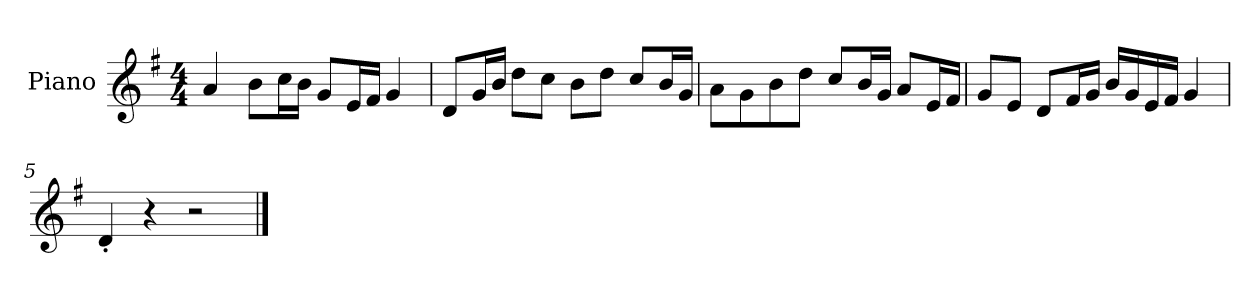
**kern
*part1
*staff1
*I"Piano
*I'P-no
*clefG2
*k[f#]
*M4/4
*MM90
=1
4a/
8b\L
16cc\L
16b\JJ
8g/L
16e/L
16f#/JJ
4g/
=2
8d/L
16g/L
16b/JJ
8dd\L
8cc\J
8b\L
8dd\J
8cc/L
16b/L
16g/JJ
=3
8a\L
8g\
8b\
8dd\J
8cc/L
16b/L
16g/JJ
8a/L
16e/L
16f#/JJ
=4
8g/L
8e/J
8d/L
16f#/L
16g/JJ
16b/LL
16g/
16e/
16f#/JJ
4g/
!!LO:LB:g=z
=5
4d'/
4r
2r
==
*-
